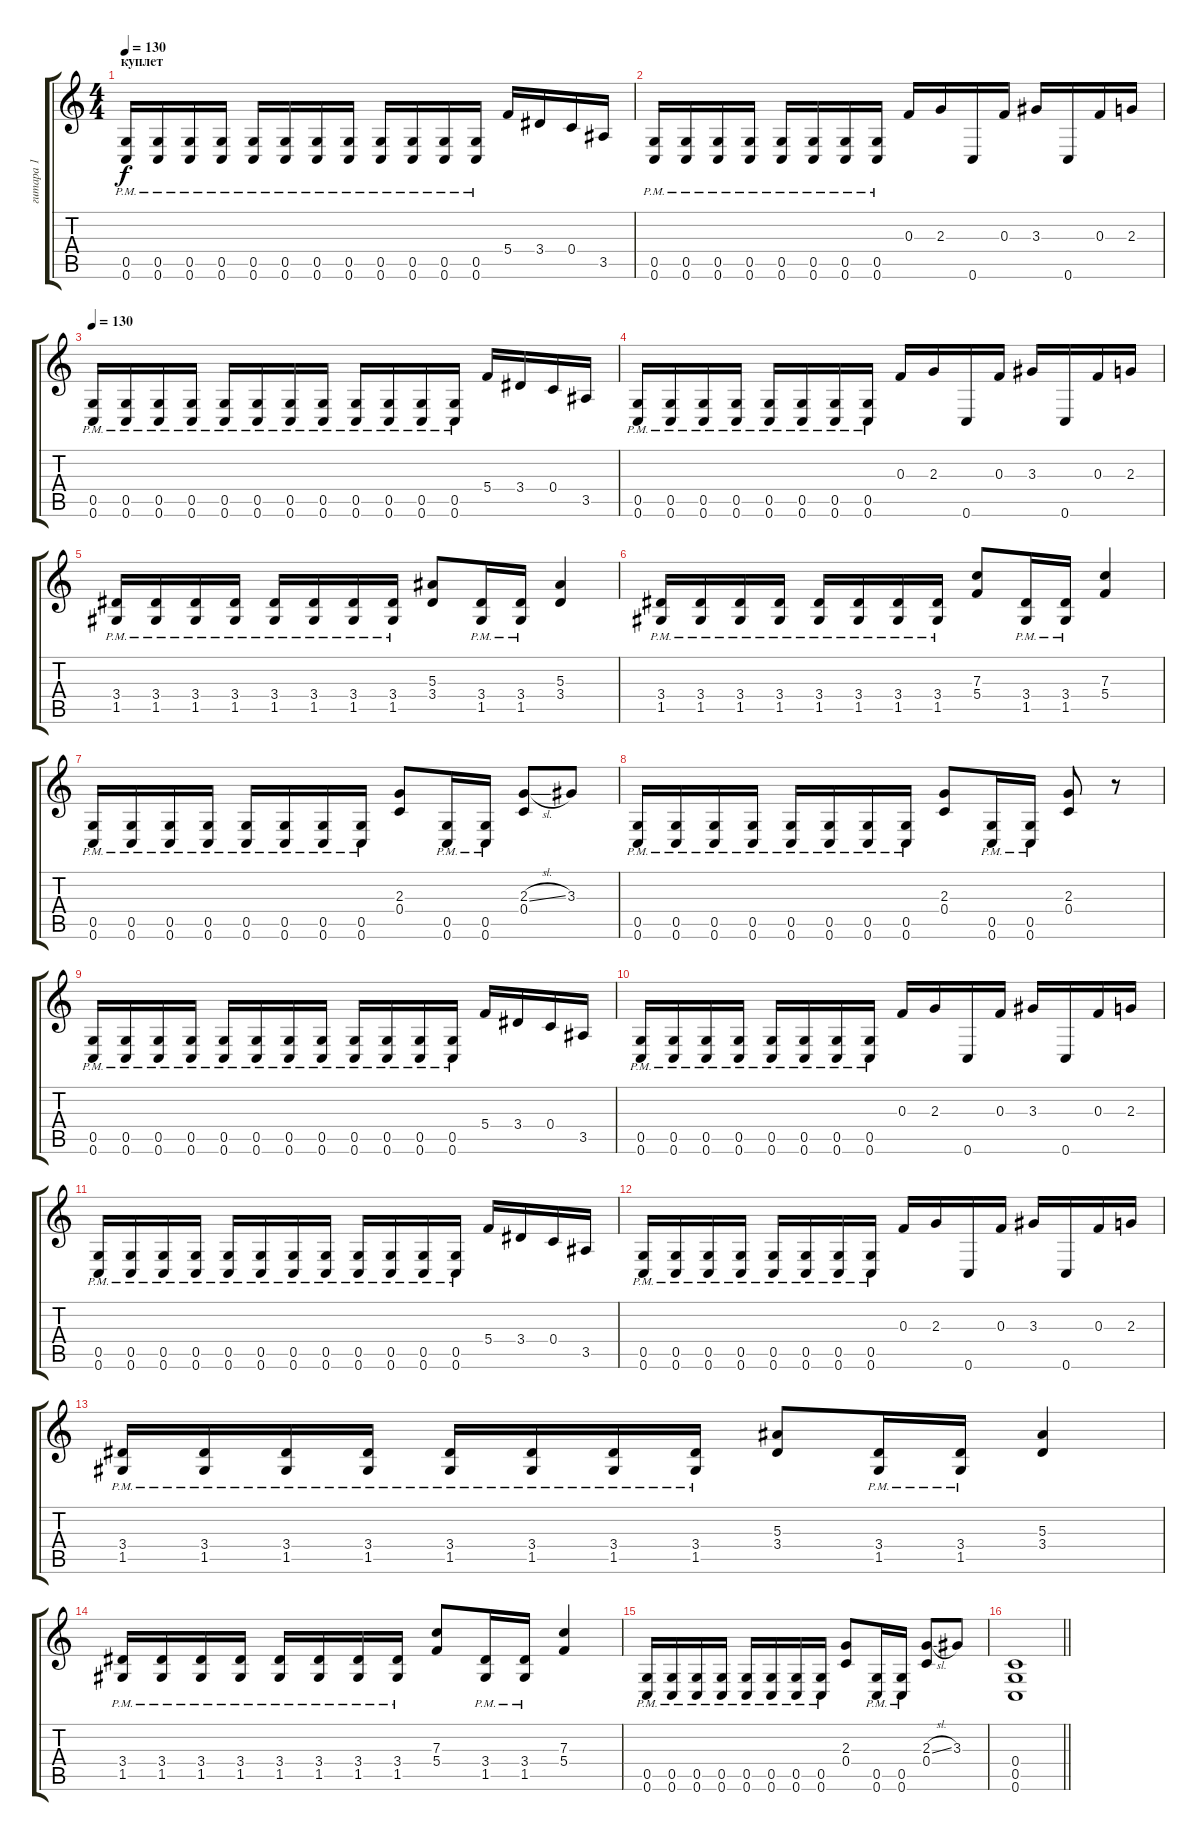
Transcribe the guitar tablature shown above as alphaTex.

\track ("гитара 1" "гитара 1") {instrument overdrivenguitar}
\staff {score tabs}
\tuning (D4 A3 F3 C3 G2 C2) {hide}
\ts (4 4)
\section ("" "куплет")
\tempo 130
\clef g2
\ks c
(0.5{pm} 0.6{pm}).16{dy f} (0.5{pm} 0.6{pm}).16 (0.5{pm} 0.6{pm}).16 (0.5{pm} 0.6{pm}).16 (0.5{pm} 0.6{pm}).16 (0.5{pm} 0.6{pm}).16 (0.5{pm} 0.6{pm}).16 (0.5{pm} 0.6{pm}).16 (0.5{pm} 0.6{pm}).16 (0.5{pm} 0.6{pm}).16 (0.5{pm} 0.6{pm}).16 (0.5{pm} 0.6{pm}).16 5.4.16 3.4.16 0.4.16 3.5.16 |
(0.5{pm} 0.6{pm}).16 (0.5{pm} 0.6{pm}).16 (0.5{pm} 0.6{pm}).16 (0.5{pm} 0.6{pm}).16 (0.5{pm} 0.6{pm}).16 (0.5{pm} 0.6{pm}).16 (0.5{pm} 0.6{pm}).16 (0.5{pm} 0.6{pm}).16 0.3.16 2.3.16 0.6.16 0.3.16 3.3.16 0.6.16 0.3.16 2.3.16 |
\tempo 130
(0.5{pm} 0.6{pm}).16 (0.5{pm} 0.6{pm}).16 (0.5{pm} 0.6{pm}).16 (0.5{pm} 0.6{pm}).16 (0.5{pm} 0.6{pm}).16 (0.5{pm} 0.6{pm}).16 (0.5{pm} 0.6{pm}).16 (0.5{pm} 0.6{pm}).16 (0.5{pm} 0.6{pm}).16 (0.5{pm} 0.6{pm}).16 (0.5{pm} 0.6{pm}).16 (0.5{pm} 0.6{pm}).16 5.4.16 3.4.16 0.4.16 3.5.16 |
(0.5{pm} 0.6{pm}).16 (0.5{pm} 0.6{pm}).16 (0.5{pm} 0.6{pm}).16 (0.5{pm} 0.6{pm}).16 (0.5{pm} 0.6{pm}).16 (0.5{pm} 0.6{pm}).16 (0.5{pm} 0.6{pm}).16 (0.5{pm} 0.6{pm}).16 0.3.16 2.3.16 0.6.16 0.3.16 3.3.16 0.6.16 0.3.16 2.3.16 |
(3.4{pm} 1.5{pm}).16 (3.4{pm} 1.5{pm}).16 (3.4{pm} 1.5{pm}).16 (3.4{pm} 1.5{pm}).16 (3.4{pm} 1.5{pm}).16 (3.4{pm} 1.5{pm}).16 (3.4{pm} 1.5{pm}).16 (3.4{pm} 1.5{pm}).16 (5.3 3.4).8 (3.4{pm} 1.5{pm}).16 (3.4{pm} 1.5{pm}).16 (5.3 3.4).4 |
(3.4{pm} 1.5{pm}).16 (3.4{pm} 1.5{pm}).16 (3.4{pm} 1.5{pm}).16 (3.4{pm} 1.5{pm}).16 (3.4{pm} 1.5{pm}).16 (3.4{pm} 1.5{pm}).16 (3.4{pm} 1.5{pm}).16 (3.4{pm} 1.5{pm}).16 (7.3 5.4).8 (3.4{pm} 1.5{pm}).16 (3.4{pm} 1.5{pm}).16 (7.3 5.4).4 |
(0.5{pm} 0.6{pm}).16 (0.5{pm} 0.6{pm}).16 (0.5{pm} 0.6{pm}).16 (0.5{pm} 0.6{pm}).16 (0.5{pm} 0.6{pm}).16 (0.5{pm} 0.6{pm}).16 (0.5{pm} 0.6{pm}).16 (0.5{pm} 0.6{pm}).16 (2.3 0.4).8 (0.5{pm} 0.6{pm}).16 (0.5{pm} 0.6{pm}).16 (2.3{sl} 0.4).8 3.3.8 |
(0.5{pm} 0.6{pm}).16 (0.5{pm} 0.6{pm}).16 (0.5{pm} 0.6{pm}).16 (0.5{pm} 0.6{pm}).16 (0.5{pm} 0.6{pm}).16 (0.5{pm} 0.6{pm}).16 (0.5{pm} 0.6{pm}).16 (0.5{pm} 0.6{pm}).16 (2.3 0.4).8 (0.5{pm} 0.6{pm}).16 (0.5{pm} 0.6{pm}).16 (2.3 0.4).8 r.8 |
(0.5{pm} 0.6{pm}).16 (0.5{pm} 0.6{pm}).16 (0.5{pm} 0.6{pm}).16 (0.5{pm} 0.6{pm}).16 (0.5{pm} 0.6{pm}).16 (0.5{pm} 0.6{pm}).16 (0.5{pm} 0.6{pm}).16 (0.5{pm} 0.6{pm}).16 (0.5{pm} 0.6{pm}).16 (0.5{pm} 0.6{pm}).16 (0.5{pm} 0.6{pm}).16 (0.5{pm} 0.6{pm}).16 5.4.16 3.4.16 0.4.16 3.5.16 |
(0.5{pm} 0.6{pm}).16 (0.5{pm} 0.6{pm}).16 (0.5{pm} 0.6{pm}).16 (0.5{pm} 0.6{pm}).16 (0.5{pm} 0.6{pm}).16 (0.5{pm} 0.6{pm}).16 (0.5{pm} 0.6{pm}).16 (0.5{pm} 0.6{pm}).16 0.3.16 2.3.16 0.6.16 0.3.16 3.3.16 0.6.16 0.3.16 2.3.16 |
(0.5{pm} 0.6{pm}).16 (0.5{pm} 0.6{pm}).16 (0.5{pm} 0.6{pm}).16 (0.5{pm} 0.6{pm}).16 (0.5{pm} 0.6{pm}).16 (0.5{pm} 0.6{pm}).16 (0.5{pm} 0.6{pm}).16 (0.5{pm} 0.6{pm}).16 (0.5{pm} 0.6{pm}).16 (0.5{pm} 0.6{pm}).16 (0.5{pm} 0.6{pm}).16 (0.5{pm} 0.6{pm}).16 5.4.16 3.4.16 0.4.16 3.5.16 |
(0.5{pm} 0.6{pm}).16 (0.5{pm} 0.6{pm}).16 (0.5{pm} 0.6{pm}).16 (0.5{pm} 0.6{pm}).16 (0.5{pm} 0.6{pm}).16 (0.5{pm} 0.6{pm}).16 (0.5{pm} 0.6{pm}).16 (0.5{pm} 0.6{pm}).16 0.3.16 2.3.16 0.6.16 0.3.16 3.3.16 0.6.16 0.3.16 2.3.16 |
(3.4{pm} 1.5{pm}).16 (3.4{pm} 1.5{pm}).16 (3.4{pm} 1.5{pm}).16 (3.4{pm} 1.5{pm}).16 (3.4{pm} 1.5{pm}).16 (3.4{pm} 1.5{pm}).16 (3.4{pm} 1.5{pm}).16 (3.4{pm} 1.5{pm}).16 (5.3 3.4).8 (3.4{pm} 1.5{pm}).16 (3.4{pm} 1.5{pm}).16 (5.3 3.4).4 |
(3.4{pm} 1.5{pm}).16 (3.4{pm} 1.5{pm}).16 (3.4{pm} 1.5{pm}).16 (3.4{pm} 1.5{pm}).16 (3.4{pm} 1.5{pm}).16 (3.4{pm} 1.5{pm}).16 (3.4{pm} 1.5{pm}).16 (3.4{pm} 1.5{pm}).16 (7.3 5.4).8 (3.4{pm} 1.5{pm}).16 (3.4{pm} 1.5{pm}).16 (7.3 5.4).4 |
(0.5{pm} 0.6{pm}).16 (0.5{pm} 0.6{pm}).16 (0.5{pm} 0.6{pm}).16 (0.5{pm} 0.6{pm}).16 (0.5{pm} 0.6{pm}).16 (0.5{pm} 0.6{pm}).16 (0.5{pm} 0.6{pm}).16 (0.5{pm} 0.6{pm}).16 (2.3 0.4).8 (0.5{pm} 0.6{pm}).16 (0.5{pm} 0.6{pm}).16 (2.3{sl} 0.4).8 3.3.8 |
\barLineRight lightlight
(0.4 0.5 0.6).1
